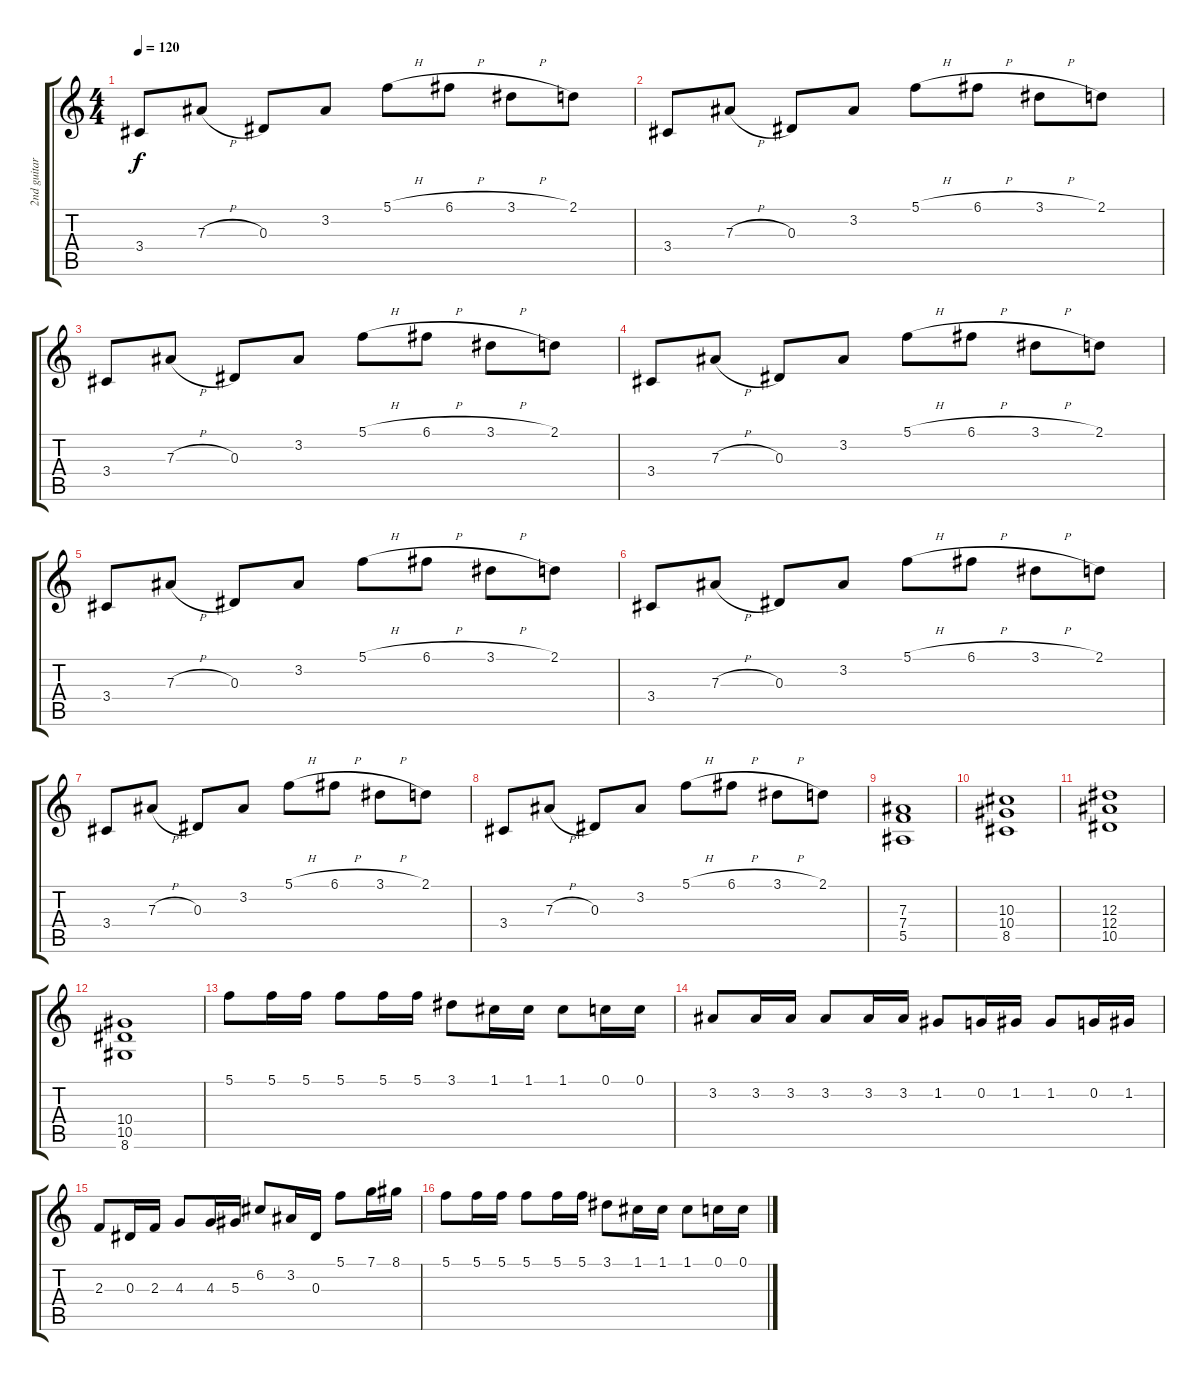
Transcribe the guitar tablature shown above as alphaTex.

\track ("2nd guitar" "2nd guitar") {instrument distortionguitar}
\staff {score tabs}
\tuning (C4 G3 Eb3 Bb2 F2 C2) {hide}
\ts (4 4)
\tempo 120
\clef g2
\ks c
3.4.8{dy f} 7.3{h}.8 0.3.8 3.2.8 5.1{h}.8 6.1{h}.8 3.1{h}.8 2.1.8 |
3.4.8 7.3{h}.8 0.3.8 3.2.8 5.1{h}.8 6.1{h}.8 3.1{h}.8 2.1.8 |
3.4.8 7.3{h}.8 0.3.8 3.2.8 5.1{h}.8 6.1{h}.8 3.1{h}.8 2.1.8 |
3.4.8 7.3{h}.8 0.3.8 3.2.8 5.1{h}.8 6.1{h}.8 3.1{h}.8 2.1.8 |
3.4.8 7.3{h}.8 0.3.8 3.2.8 5.1{h}.8 6.1{h}.8 3.1{h}.8 2.1.8 |
3.4.8 7.3{h}.8 0.3.8 3.2.8 5.1{h}.8 6.1{h}.8 3.1{h}.8 2.1.8 |
3.4.8 7.3{h}.8 0.3.8 3.2.8 5.1{h}.8 6.1{h}.8 3.1{h}.8 2.1.8 |
3.4.8 7.3{h}.8 0.3.8 3.2.8 5.1{h}.8 6.1{h}.8 3.1{h}.8 2.1.8 |
(7.3 7.4 5.5).1 |
(10.3 10.4 8.5).1 |
(12.3 12.4 10.5).1 |
(10.4 10.5 8.6).1 |
5.1.8 5.1.16 5.1.16 5.1.8 5.1.16 5.1.16 3.1.8 1.1.16 1.1.16 1.1.8 0.1.16 0.1.16 |
3.2.8 3.2.16 3.2.16 3.2.8 3.2.16 3.2.16 1.2.8 0.2.16 1.2.16 1.2.8 0.2.16 1.2.16 |
2.3.8 0.3.16 2.3.16 4.3.8 4.3.16 5.3.16 6.2.8 3.2.16 0.3.16 5.1.8 7.1.16 8.1.16 |
5.1.8 5.1.16 5.1.16 5.1.8 5.1.16 5.1.16 3.1.8 1.1.16 1.1.16 1.1.8 0.1.16 0.1.16
